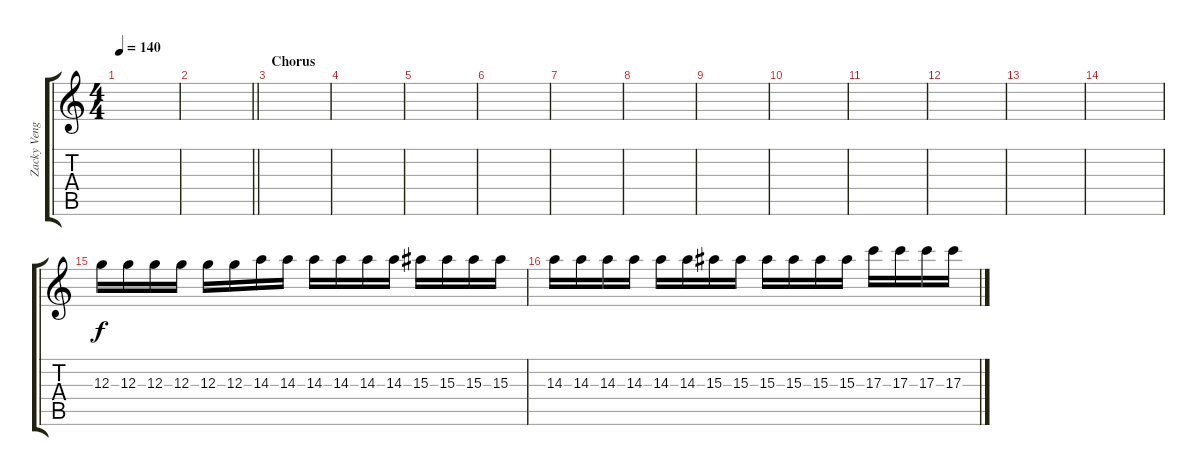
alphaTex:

\track ("Zacky Vengeance" "Zacky Veng") {instrument distortionguitar}
\staff {score tabs}
\tuning (E4 B3 G3 D3 A2 D2) {hide}
\ts (4 4)
\tempo 140
\clef g2
\ks c
|
\barLineRight lightlight
|
\section ("" "Chorus")
|
|
|
|
|
|
|
|
|
|
|
|
12.3.16 12.3.16 12.3.16 12.3.16 12.3.16 12.3.16 14.3.16 14.3.16 14.3.16 14.3.16 14.3.16 14.3.16 15.3.16 15.3.16 15.3.16 15.3.16 |
14.3.16 14.3.16 14.3.16 14.3.16 14.3.16 14.3.16 15.3.16 15.3.16 15.3.16 15.3.16 15.3.16 15.3.16 17.3.16 17.3.16 17.3.16 17.3.16
